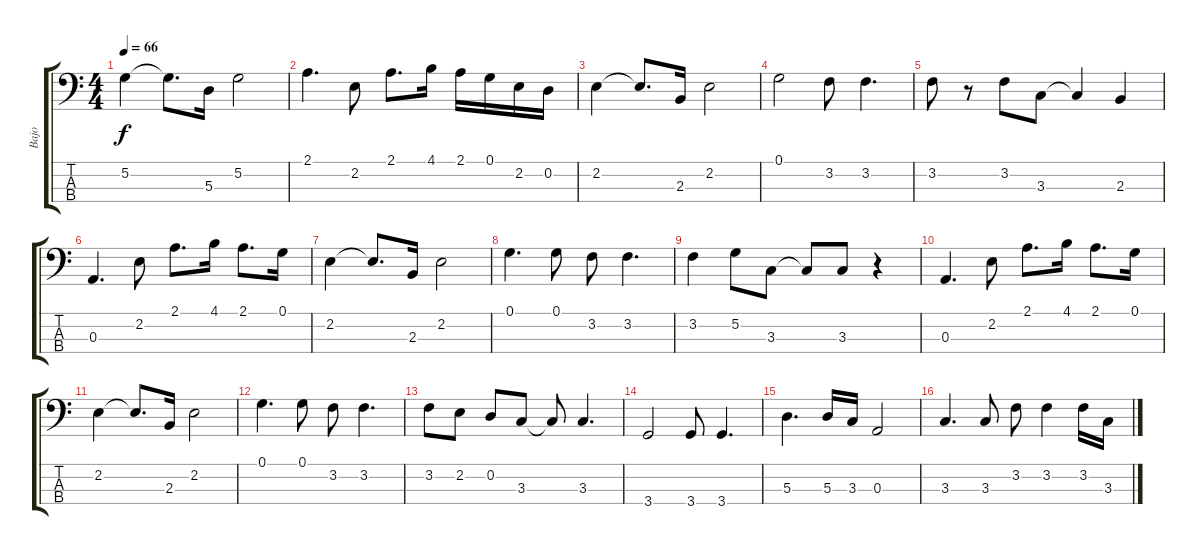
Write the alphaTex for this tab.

\track ("Bajo" "Bajo") {instrument electricbassfinger}
\staff {score tabs}
\tuning (G2 D2 A1 E1) {hide}
\ts (4 4)
\tempo 66
\clef f4
\ks c
5.2.4{dy f} 5.2{t}.8{d} 5.3.16 5.2.2 |
2.1.4{d} 2.2.8 2.1.8{d} 4.1.16 2.1.16 0.1.16 2.2.16 0.2.16 |
2.2.4 2.2{t}.8{d} 2.3.16 2.2.2 |
0.1.2 3.2.8 3.2.4{d} |
3.2.8 r.8 3.2.8 3.3.8 3.3{t}.4 2.3.4 |
0.3.4{d} 2.2.8 2.1.8{d} 4.1.16 2.1.8{d} 0.1.16 |
2.2.4 2.2{t}.8{d} 2.3.16 2.2.2 |
0.1.4{d} 0.1.8 3.2.8 3.2.4{d} |
3.2.4 5.2.8 3.3.8 3.3{t}.8 3.3.8 r.4 |
0.3.4{d} 2.2.8 2.1.8{d} 4.1.16 2.1.8{d} 0.1.16 |
2.2.4 2.2{t}.8{d} 2.3.16 2.2.2 |
0.1.4{d} 0.1.8 3.2.8 3.2.4{d} |
3.2.8 2.2.8 0.2.8 3.3.8 3.3{t}.8 3.3.4{d} |
3.4.2 3.4.8 3.4.4{d} |
5.3.4{d} 5.3.16 3.3.16 0.3.2 |
3.3.4{d} 3.3.8 3.2.8 3.2.4 3.2.16 3.3.16
